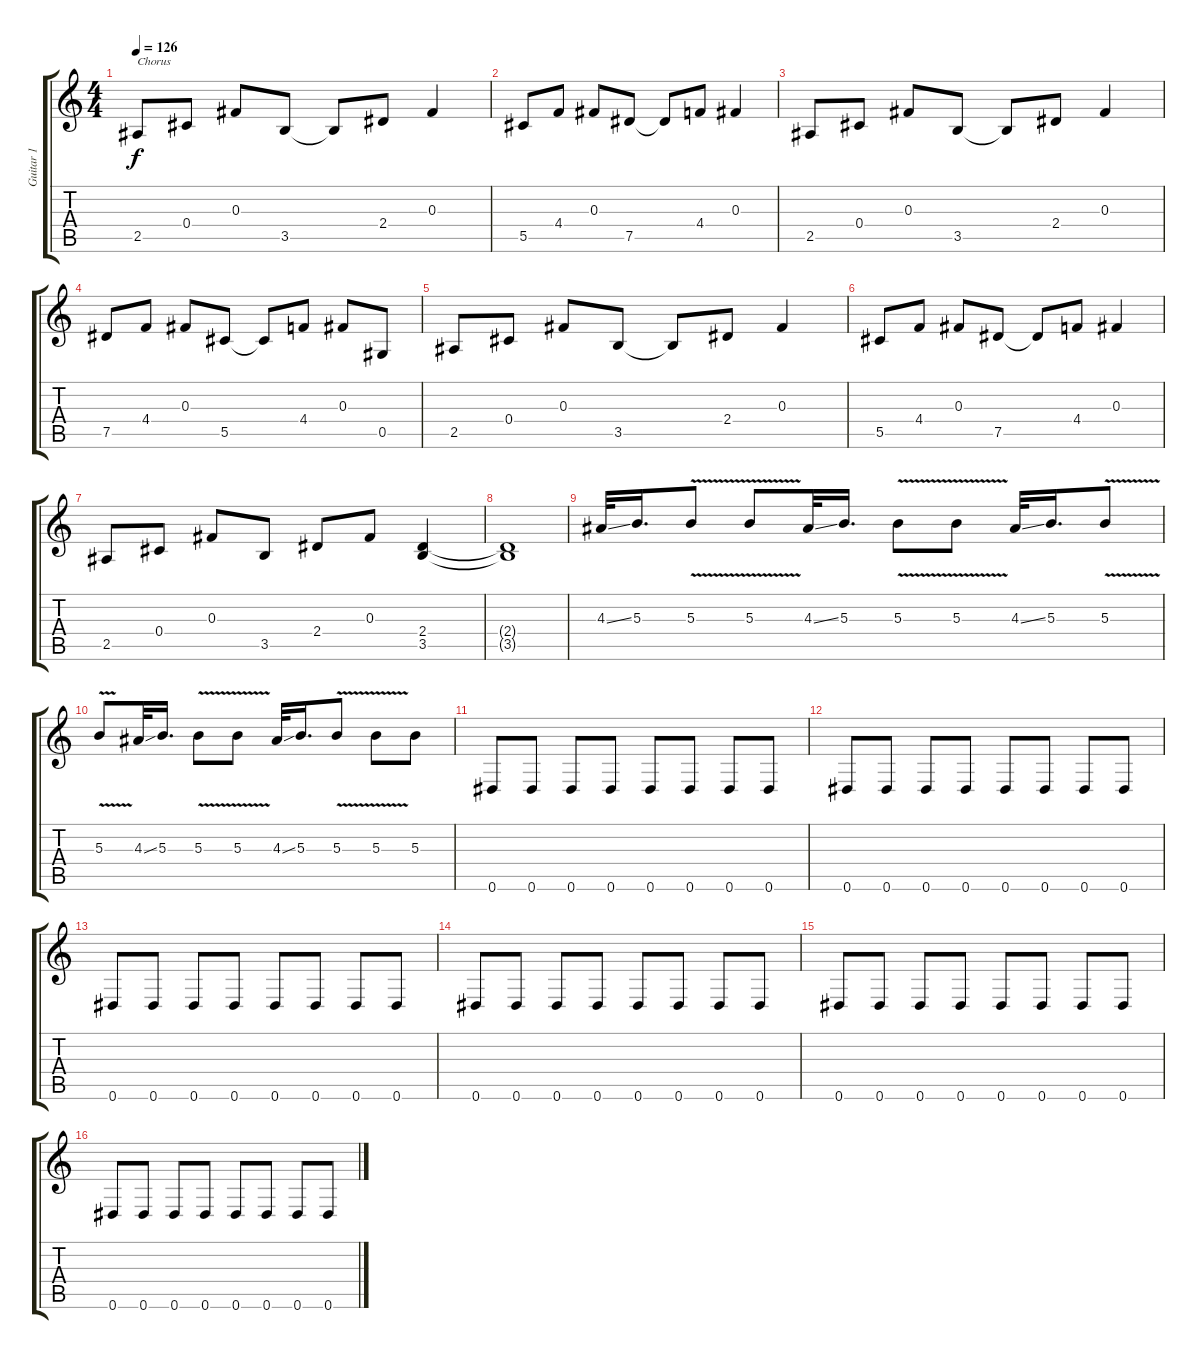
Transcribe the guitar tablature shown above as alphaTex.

\track ("Guitar 1" "Guitar 1") {instrument distortionguitar}
\staff {score tabs}
\tuning (Eb4 Bb3 Gb3 Db3 Ab2 Eb2) {hide}
\ts (4 4)
\tempo 126
\clef g2
\ks c
2.5.8{txt "Chorus" dy f} 0.4.8 0.3.8 3.5.8 3.5{t}.8 2.4.8 0.3.4 |
5.5.8 4.4.8 0.3.8 7.5.8 7.5{t}.8 4.4.8 0.3.4 |
2.5.8 0.4.8 0.3.8 3.5.8 3.5{t}.8 2.4.8 0.3.4 |
7.5.8 4.4.8 0.3.8 5.5.8 5.5{t}.8 4.4.8 0.3.8 0.5.8 |
2.5.8 0.4.8 0.3.8 3.5.8 3.5{t}.8 2.4.8 0.3.4 |
5.5.8 4.4.8 0.3.8 7.5.8 7.5{t}.8 4.4.8 0.3.4 |
2.5.8 0.4.8 0.3.8 3.5.8 2.4.8 0.3.8 (2.4 3.5).4 |
(2.4{t} 3.5{t}).1 |
4.3{ss}.32 5.3.16{d} 5.3{v}.8 5.3{v}.8 4.3{ss}.32 5.3.16{d} 5.3{v}.8 5.3{v}.8 4.3{ss}.32 5.3.16{d} 5.3{v}.8 |
5.3{v}.8 4.3{ss}.32 5.3.16{d} 5.3{v}.8 5.3{v}.8 4.3{ss}.32 5.3.16{d} 5.3{v}.8 5.3{v}.8 5.3.8 |
0.6.8 0.6.8 0.6.8 0.6.8 0.6.8 0.6.8 0.6.8 0.6.8 |
0.6.8 0.6.8 0.6.8 0.6.8 0.6.8 0.6.8 0.6.8 0.6.8 |
0.6.8 0.6.8 0.6.8 0.6.8 0.6.8 0.6.8 0.6.8 0.6.8 |
0.6.8 0.6.8 0.6.8 0.6.8 0.6.8 0.6.8 0.6.8 0.6.8 |
0.6.8 0.6.8 0.6.8 0.6.8 0.6.8 0.6.8 0.6.8 0.6.8 |
0.6.8 0.6.8 0.6.8 0.6.8 0.6.8 0.6.8 0.6.8 0.6.8
